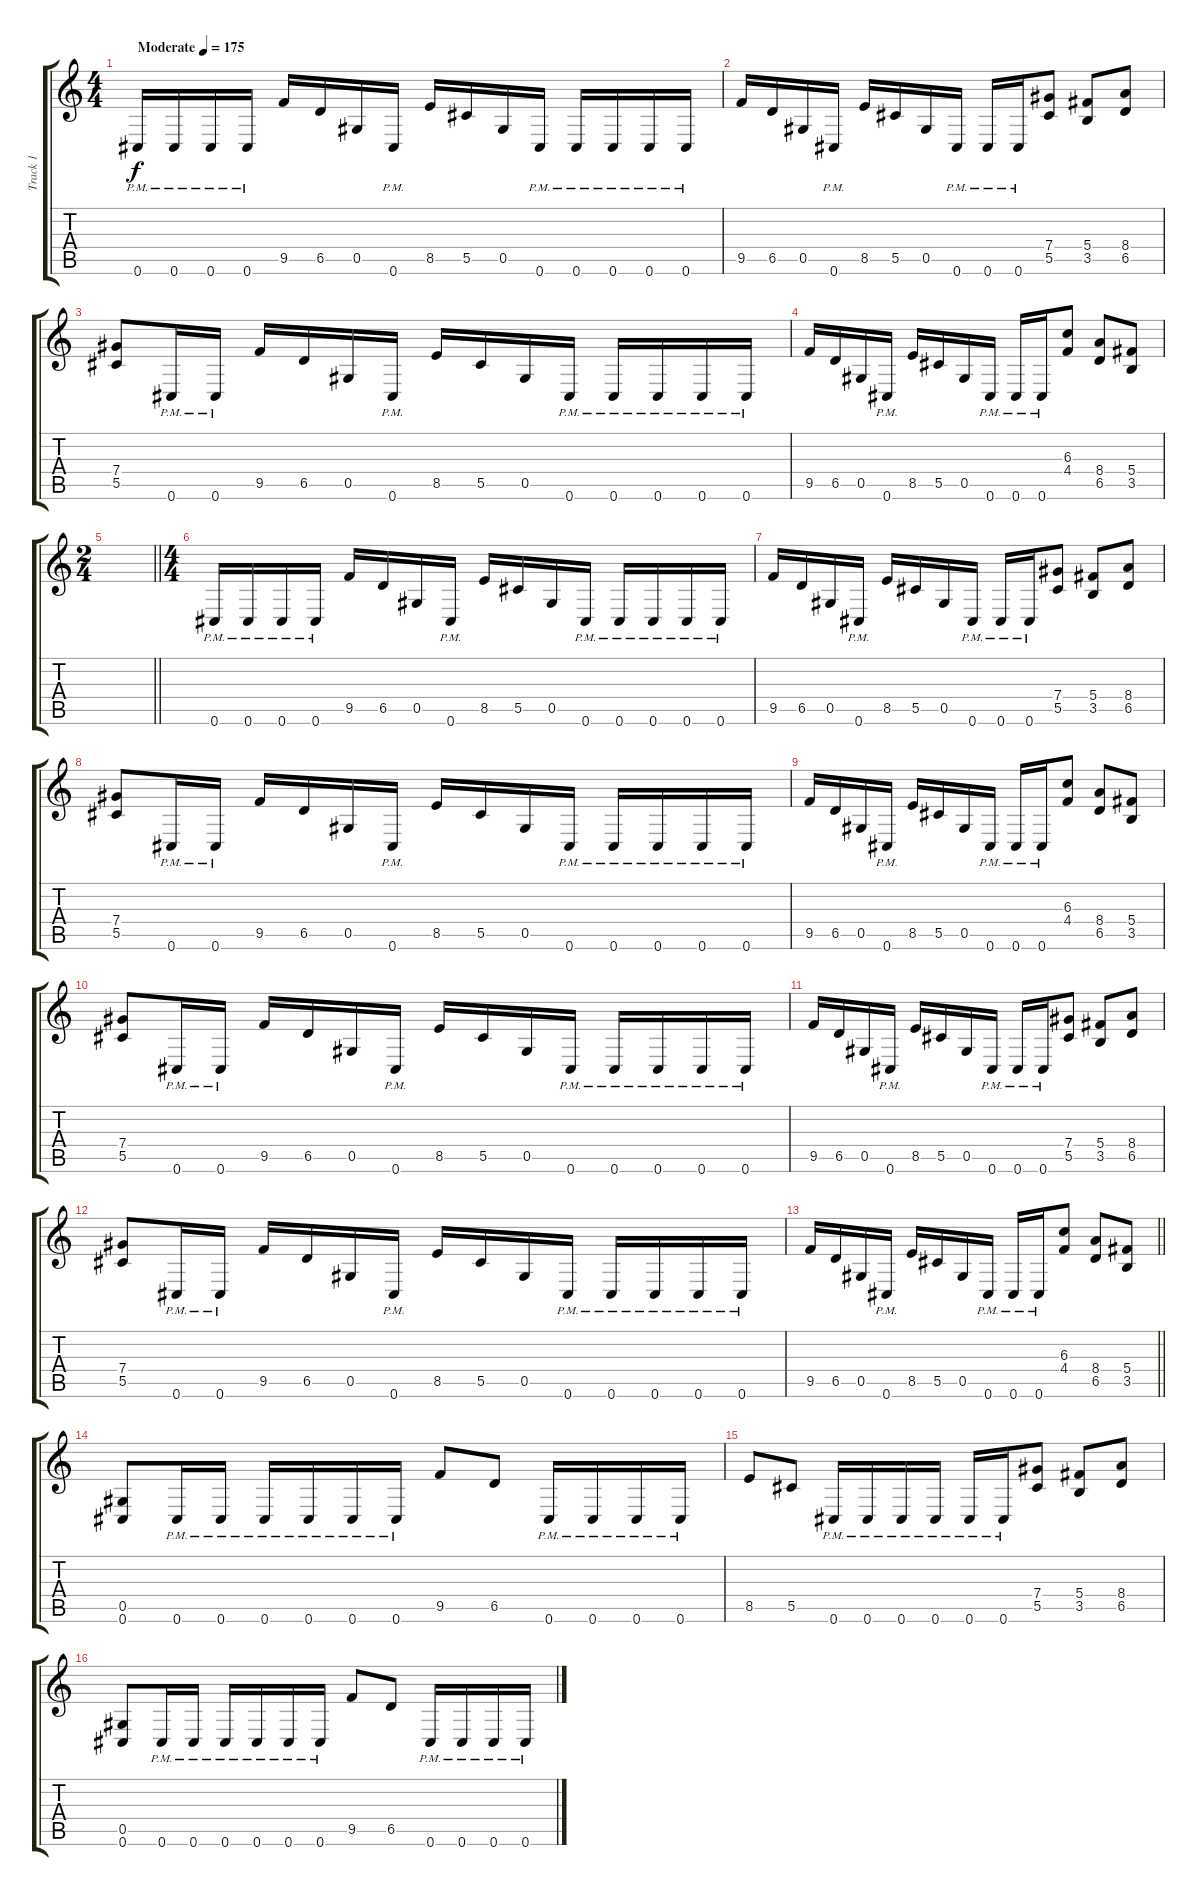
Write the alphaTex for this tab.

\track ("Track 1" "Track 1") {instrument distortionguitar}
\staff {score tabs}
\tuning (Eb4 Bb3 Gb3 Db3 Ab2 Db2) {hide}
\ts (4 4)
\tempo (175 "Moderate")
\clef g2
\ks c
0.6{pm}.16{dy f instrument distortionguitar} 0.6{pm}.16 0.6{pm}.16 0.6{pm}.16 9.5.16 6.5.16 0.5.16 0.6{pm}.16 8.5.16 5.5.16 0.5.16 0.6{pm}.16 0.6{pm}.16 0.6{pm}.16 0.6{pm}.16 0.6{pm}.16 |
9.5.16 6.5.16 0.5.16 0.6{pm}.16 8.5.16 5.5.16 0.5.16 0.6{pm}.16 0.6{pm}.16 0.6{pm}.16 (7.4 5.5).8 (5.4 3.5).8 (8.4 6.5).8 |
(7.4 5.5).8 0.6{pm}.16 0.6{pm}.16 9.5.16 6.5.16 0.5.16 0.6{pm}.16 8.5.16 5.5.16 0.5.16 0.6{pm}.16 0.6{pm}.16 0.6{pm}.16 0.6{pm}.16 0.6{pm}.16 |
9.5.16 6.5.16 0.5.16 0.6{pm}.16 8.5.16 5.5.16 0.5.16 0.6{pm}.16 0.6{pm}.16 0.6{pm}.16 (6.3 4.4).8 (8.4 6.5).8 (5.4 3.5).8 |
\ts (2 4)
\barLineRight lightlight
|
\ts (4 4)
\section ("" "")
0.6{pm}.16 0.6{pm}.16 0.6{pm}.16 0.6{pm}.16 9.5.16 6.5.16 0.5.16 0.6{pm}.16 8.5.16 5.5.16 0.5.16 0.6{pm}.16 0.6{pm}.16 0.6{pm}.16 0.6{pm}.16 0.6{pm}.16 |
9.5.16 6.5.16 0.5.16 0.6{pm}.16 8.5.16 5.5.16 0.5.16 0.6{pm}.16 0.6{pm}.16 0.6{pm}.16 (7.4 5.5).8 (5.4 3.5).8 (8.4 6.5).8 |
(7.4 5.5).8 0.6{pm}.16 0.6{pm}.16 9.5.16 6.5.16 0.5.16 0.6{pm}.16 8.5.16 5.5.16 0.5.16 0.6{pm}.16 0.6{pm}.16 0.6{pm}.16 0.6{pm}.16 0.6{pm}.16 |
9.5.16 6.5.16 0.5.16 0.6{pm}.16 8.5.16 5.5.16 0.5.16 0.6{pm}.16 0.6{pm}.16 0.6{pm}.16 (6.3 4.4).8 (8.4 6.5).8 (5.4 3.5).8 |
(7.4 5.5).8 0.6{pm}.16 0.6{pm}.16 9.5.16 6.5.16 0.5.16 0.6{pm}.16 8.5.16 5.5.16 0.5.16 0.6{pm}.16 0.6{pm}.16 0.6{pm}.16 0.6{pm}.16 0.6{pm}.16 |
9.5.16 6.5.16 0.5.16 0.6{pm}.16 8.5.16 5.5.16 0.5.16 0.6{pm}.16 0.6{pm}.16 0.6{pm}.16 (7.4 5.5).8 (5.4 3.5).8 (8.4 6.5).8 |
(7.4 5.5).8 0.6{pm}.16 0.6{pm}.16 9.5.16 6.5.16 0.5.16 0.6{pm}.16 8.5.16 5.5.16 0.5.16 0.6{pm}.16 0.6{pm}.16 0.6{pm}.16 0.6{pm}.16 0.6{pm}.16 |
\barLineRight lightlight
9.5.16 6.5.16 0.5.16 0.6{pm}.16 8.5.16 5.5.16 0.5.16 0.6{pm}.16 0.6{pm}.16 0.6{pm}.16 (6.3 4.4).8 (8.4 6.5).8 (5.4 3.5).8 |
\section ("" "")
(0.5 0.6).8 0.6{pm}.16 0.6{pm}.16 0.6{pm}.16 0.6{pm}.16 0.6{pm}.16 0.6{pm}.16 9.5.8 6.5.8 0.6{pm}.16 0.6{pm}.16 0.6{pm}.16 0.6{pm}.16 |
8.5.8 5.5.8 0.6{pm}.16 0.6{pm}.16 0.6{pm}.16 0.6{pm}.16 0.6{pm}.16 0.6{pm}.16 (7.4 5.5).8 (5.4 3.5).8 (8.4 6.5).8 |
(0.5 0.6).8 0.6{pm}.16 0.6{pm}.16 0.6{pm}.16 0.6{pm}.16 0.6{pm}.16 0.6{pm}.16 9.5.8 6.5.8 0.6{pm}.16 0.6{pm}.16 0.6{pm}.16 0.6{pm}.16
